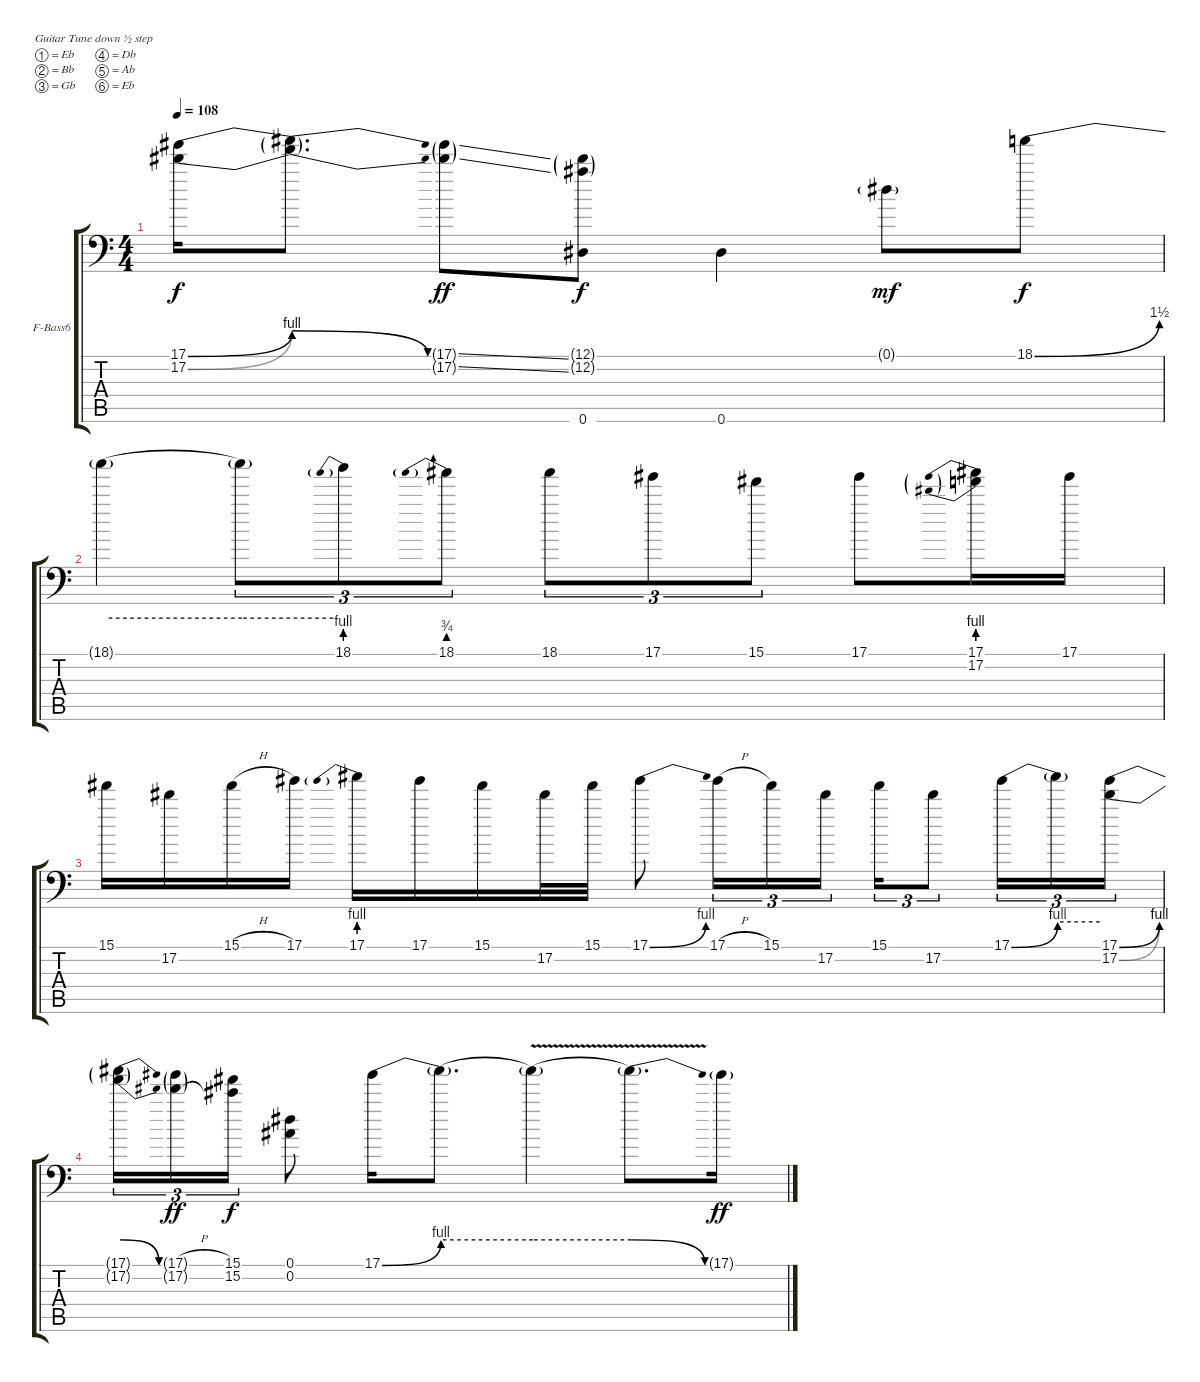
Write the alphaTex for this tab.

\bracketExtendMode groupsimilarinstruments
\firstSystemTrackNameOrientation horizontal
\otherSystemsTrackNameOrientation horizontal
\track ("Overdub" "F-Bass6") {instrument fretlessbass}
\staff {score tabs}
\tuning (Eb4 Bb3 Gb3 Db3 Ab2 Eb2)
\ts (4 4)
\tempo 108
\clef f4
\ks c
(17.1{be (bend 0 0 60 4)} 17.2{be (bend 0 0 60 4)}).16{dy f} (17.1{be (release 0 4 60 0) t} 17.2{be (release 0 4 60 0) t}).8{d} (17.1{ss g} 17.2{ss g}).8{dy ff} (12.1{g} 12.2{g} 0.6).8{dy f} 0.6.4 0.1{g}.8{dy mf} 18.1{be (bend 0 0 60 6)}.8{dy f} |
18.1{be (hold 0 6 60 6) t}.4 18.1{be (hold 0 6 60 6) t}.8{tu (3 2)} 18.1{be (prebend 0 4 60 4)}.8{tu (3 2)} 18.1{be (prebend 0 3 60 3)}.8{tu (3 2)} 18.1.8{tu (3 2)} 17.1.8{tu (3 2)} 15.1.8{tu (3 2)} 17.1.8 (17.1{be (prebend 0 4 60 4)} 17.2{be (prebend 0 4 60 4)}).16 17.1.16 |
15.1.16 17.2.16 15.1{h}.16 17.1.16 17.1{be (prebend 0 4 60 4)}.16 17.1.16 15.1.16 17.2.32 15.1.32 17.1{be (bend 0 0 60 4)}.8 17.1{h}.16{tu (3 2)} 15.1.16{tu (3 2)} 17.2.16{tu (3 2)} 15.1.16{tu (3 2)} 17.2.8{tu (3 2)} 17.1{be (bend 0 0 60 4)}.16{tu (3 2)} 17.1{be (hold 0 4 60 4) t}.16{tu (3 2)} (17.1{be (bend 0 0 60 4)} 17.2{be (bend 0 0 60 4)}).16{tu (3 2)} |
(17.1{be (release 0 4 60 0) t} 17.2{be (release 0 4 60 0) t}).16{tu (3 2)} (17.1{h g} 17.2{h g}).16{tu (3 2) dy ff} (15.1 15.2).16{tu (3 2) dy f} (0.1 0.2).8 17.1{be (bend 0 0 60 4)}.16 17.1{be (hold 0 4 60 4) t}.8{d} 17.1{be (hold 0 4 60 4) v t}.4 17.1{be (release 0 4 60 0) t}.8{d} 17.1{g}.16{dy ff}
